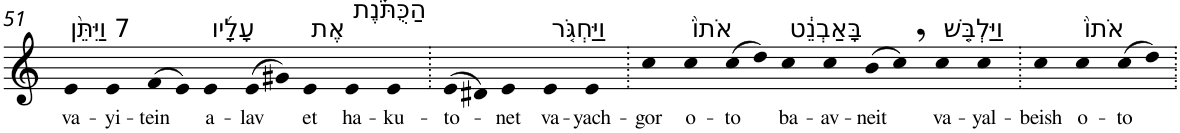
**kern	**text
*part1	*part1
*staff1	*staff1
*I"Piano	*
*I'Pno	*
!!LO:PB:g=z
*clefG2	*
*k[]	*
=51	=51
!LO:TX:a:t=7 וַיִּתֵּ֨ן	!
!	!LO:LY:b
4e	va-
!	!LO:LY:b
4e	-yi-
!	!LO:LY:b
(>8f	-tein
8e)	.
!LO:TX:a:t=עָלָ֜יו	!
!	!LO:LY:b
4e	a-
!	!LO:LY:b
(>8e	-lav
8g#X)	.
!LO:TX:a:t=אֶת	!
!	!LO:LY:b
4e	et
!LO:TX:a:t=הַכֻּתֹּ֗נֶת	!
!	!LO:LY:b
4e	ha-
!	!LO:LY:b
4e	-ku-
=52.	=52.
!	!LO:LY:b
(>8e	-to-
8d#X)	.
!	!LO:LY:b
4e	-net
!LO:TX:a:t=וַיַּחְגֹּ֤ר	!
!	!LO:LY:b
4e	va-
!	!LO:LY:b
4e	-yach-
=53.	=53.
!	!LO:LY:b
4cc	-gor
!LO:TX:a:t=אֹתוֹ֙	!
!	!LO:LY:b
4cc	o-
!	!LO:LY:b
(>8cc	-to
8dd)	.
!LO:TX:a:t=בָּאַבְנֵ֔ט	!
!	!LO:LY:b
4cc	ba-
!	!LO:LY:b
4cc	-av-
!	!LO:LY:b
(>8b	-neit
8cc,)	.
!LO:TX:a:t=וַיַּלְבֵּ֤שׁ	!
!	!LO:LY:b
4cc	va-
!	!LO:LY:b
4cc	-yal-
=54.	=54.
!	!LO:LY:b
4cc	-beish
!LO:TX:a:t=אֹתוֹ֙	!
!	!LO:LY:b
4cc	o-
!	!LO:LY:b
(>8cc	-to
8dd)	.
=.	=.
*-	*-
